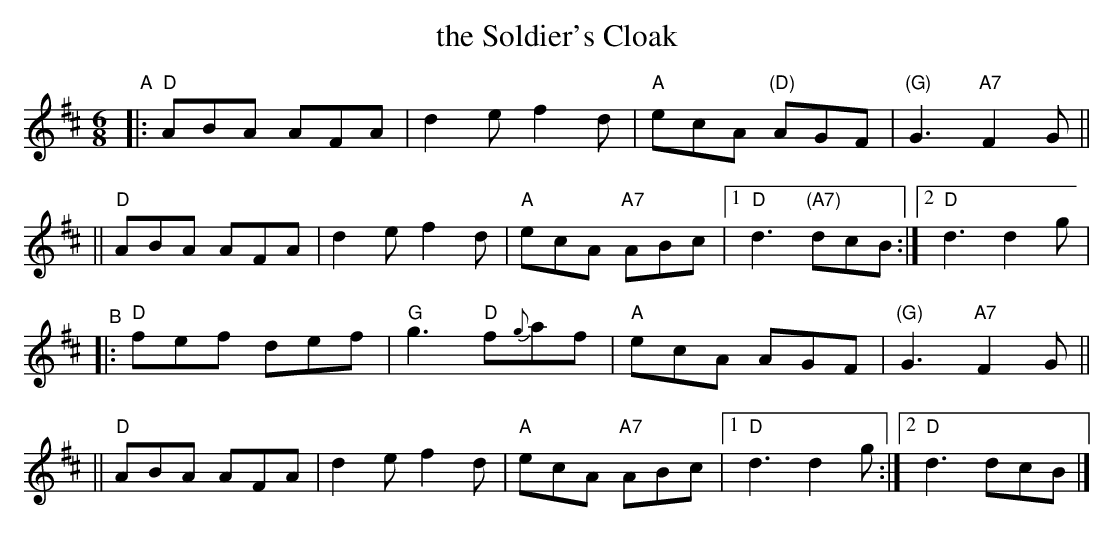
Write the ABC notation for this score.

X:1
T: the Soldier's Cloak
M: 6/8
L: 1/8
K: D
"^A"\
|: "D"ABA AFA | d2e f2d | "A"ecA "(D)"AGF | "(G)"G3 "A7"F2G ||
|| "D"ABA AFA | d2e f2d | "A"ecA "A7"ABc |1 "D"d3 "(A7)"dcB :|2 "D"d3 d2g |
"^B"\
|: "D"fef def | "G"g3 "D"f{g}af | "A"ecA AGF | "(G)"G3 "A7"F2G ||
|| "D"ABA AFA | d2e f2d | "A"ecA "A7"ABc |1 "D"d3 d2g :|2 "D"d3 dcB |]
